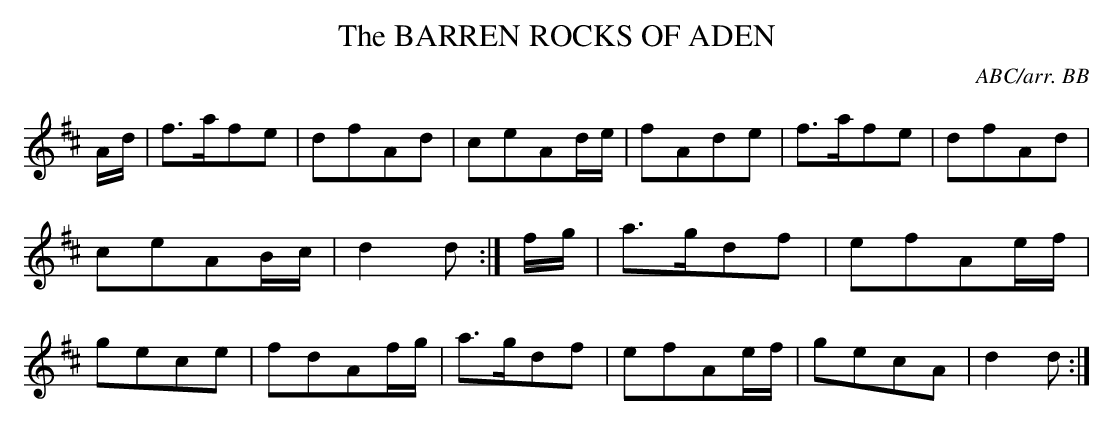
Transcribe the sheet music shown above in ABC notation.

X:1
T:BARREN ROCKS OF ADEN, The\
C:ABC/arr. BB\
L:1/8\
M:2/4\
K:D\
A/d/|f>afe|dfAd|ceAd/e/|fAde|\
f>afe|dfAd|ceAB/c/|d2d :|\
f/g/|a>gdf|efAe/f/|gece|fdAf/g/|\
a>gdf|efAe/f/|gecA|d2d :|\
\
\
